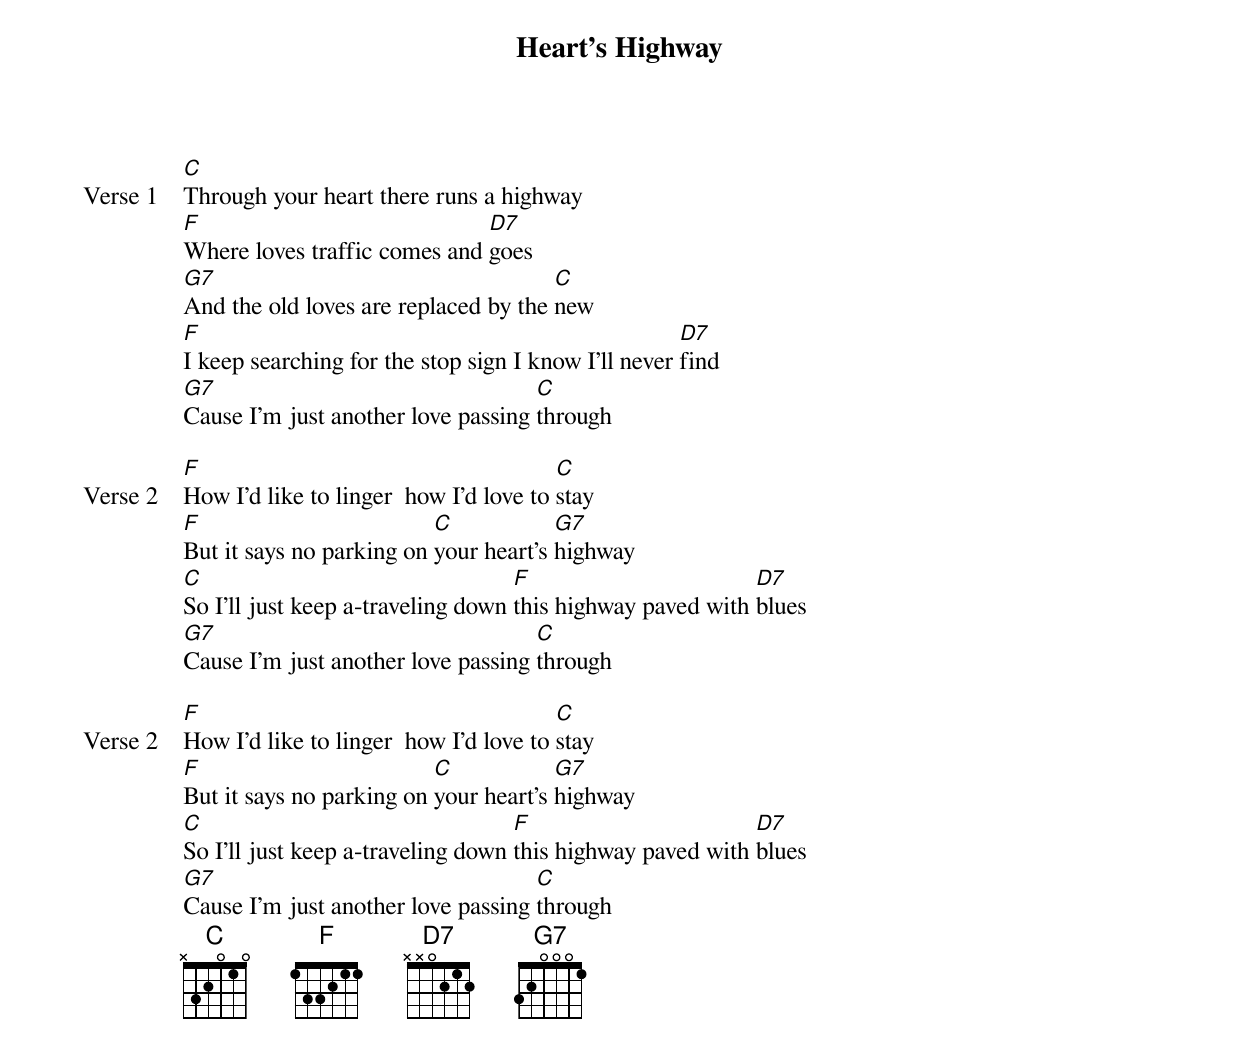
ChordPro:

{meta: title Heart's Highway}
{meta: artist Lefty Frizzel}
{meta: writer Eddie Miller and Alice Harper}

{start_of_verse: Verse 1}
[C]Through your heart there runs a highway
[F]Where loves traffic comes and [D7]goes
[G7]And the old loves are replaced by the [C]new
[F]I keep searching for the stop sign I know I'll never [D7]find
[G7]Cause I'm just another love passing [C]through
{end_of_verse}

{start_of_verse: Verse 2}
[F]How I'd like to linger  how I'd love to [C]stay
[F]But it says no parking on [C]your heart's [G7]highway
[C]So I'll just keep a-traveling down [F]this highway paved with [D7]blues
[G7]Cause I'm just another love passing [C]through
{end_of_verse}

{start_of_verse: Verse 2}
[F]How I'd like to linger  how I'd love to [C]stay
[F]But it says no parking on [C]your heart's [G7]highway
[C]So I'll just keep a-traveling down [F]this highway paved with [D7]blues
[G7]Cause I'm just another love passing [C]through
{end_of_verse}
